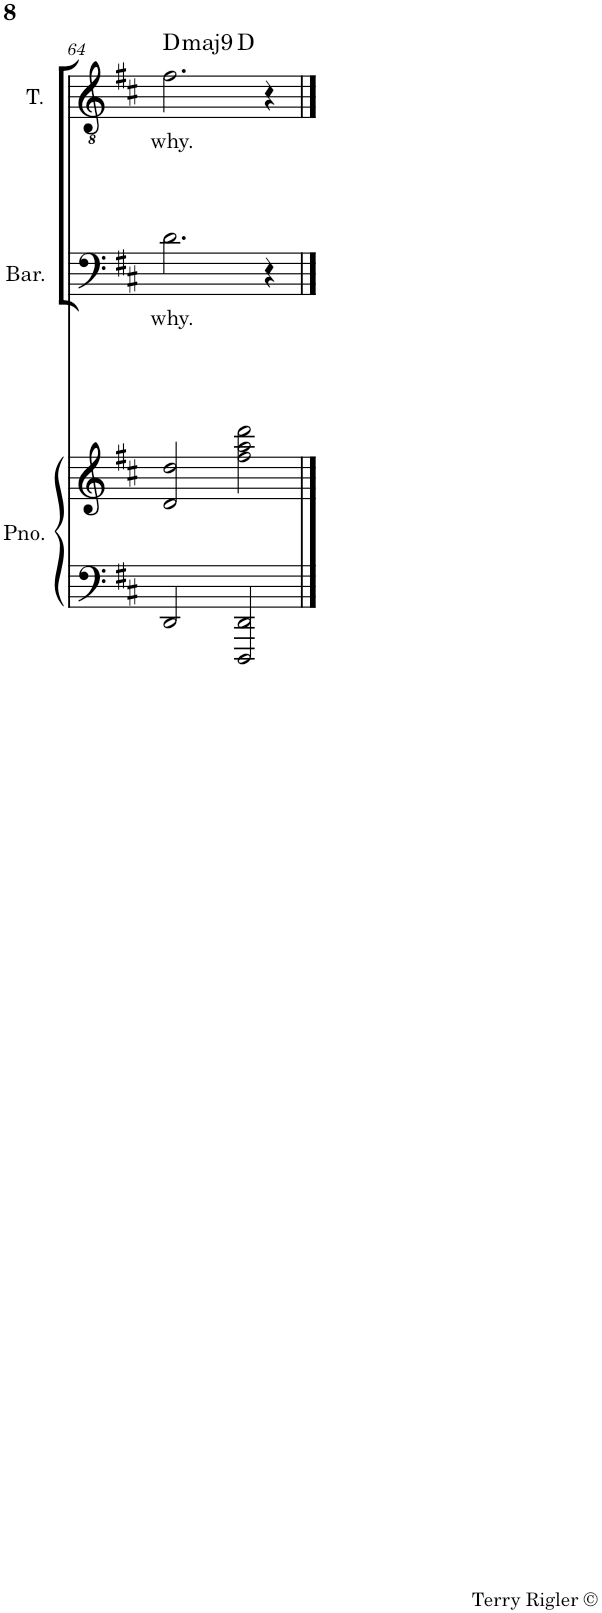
**kern	**kern	**kern	**text	**kern	**text	**harte
*part3	*part3	*part2	*part2	*part1	*part1	*part1
*staff4	*staff3	*staff2	*staff2	*staff1	*staff1	*
*I"Piano	*	*I"Baritone	*	*I"Tenor	*	*
*I'Pno.	*	*I'Bar.	*	*I'T.	*	*
!!LO:PB:g=z
*clefF4	*clefG2	*clefF4	*	*clefGv2	*	*
*k[f#c#]	*k[f#c#]	*k[f#c#]	*	*k[f#c#]	*	*
*M4/4	*M4/4	*M4/4	*	*M4/4	*	*
=64	=64	=64	=64	=64	=64	=64
!	!	!	!LO:LY:b	!	!LO:LY:b	!LO:H:kt=maj9
*	*	*	*	*^	*	*
2DD/	2d/ 2dd/	2.d\	why.	2.f#\	2ryy	why.	D:maj9
2DDD/ 2DD/	2ff#\ 2aa\ 2ddd\	.	.	.	2ryy	.	D:maj
.	.	4r	.	4r	.	.	.
*	*	*	*	*v	*v	*	*
==	==	==	==	==	==	==
*-	*-	*-	*-	*-	*-	*-
